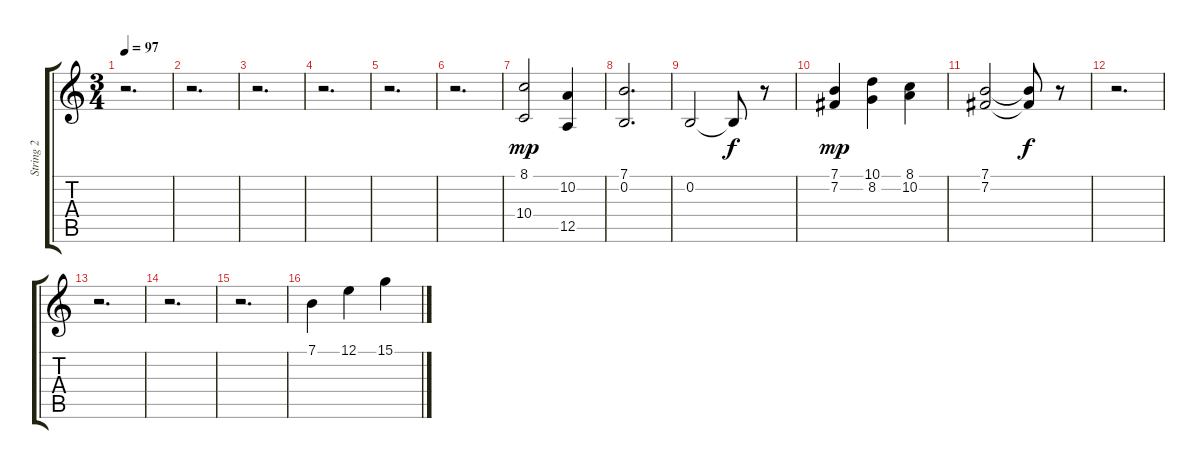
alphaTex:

\track ("String 2" "String 2") {instrument stringensemble1}
\staff {score tabs}
\tuning (E4 B3 G3 D3 A2 E2) {hide}
\ts (3 4)
\tempo 97
\clef g2
\ks c
r.2{d dy f} |
r.2{d} |
r.2{d} |
r.2{d} |
r.2{d} |
r.2{d} |
(8.1 10.4).2{dy mp} (10.2 12.5).4 |
(7.1 0.2).2{d} |
0.2.2 0.2{t}.8{dy f} r.8 |
(7.1 7.2).4{dy mp} (10.1 8.2).4 (8.1 10.2).4 |
(7.1 7.2).2 (7.1{t} 7.2{t}).8{dy f} r.8 |
r.2{d} |
r.2{d} |
r.2{d} |
r.2{d} |
7.1.4 12.1.4 15.1.4
